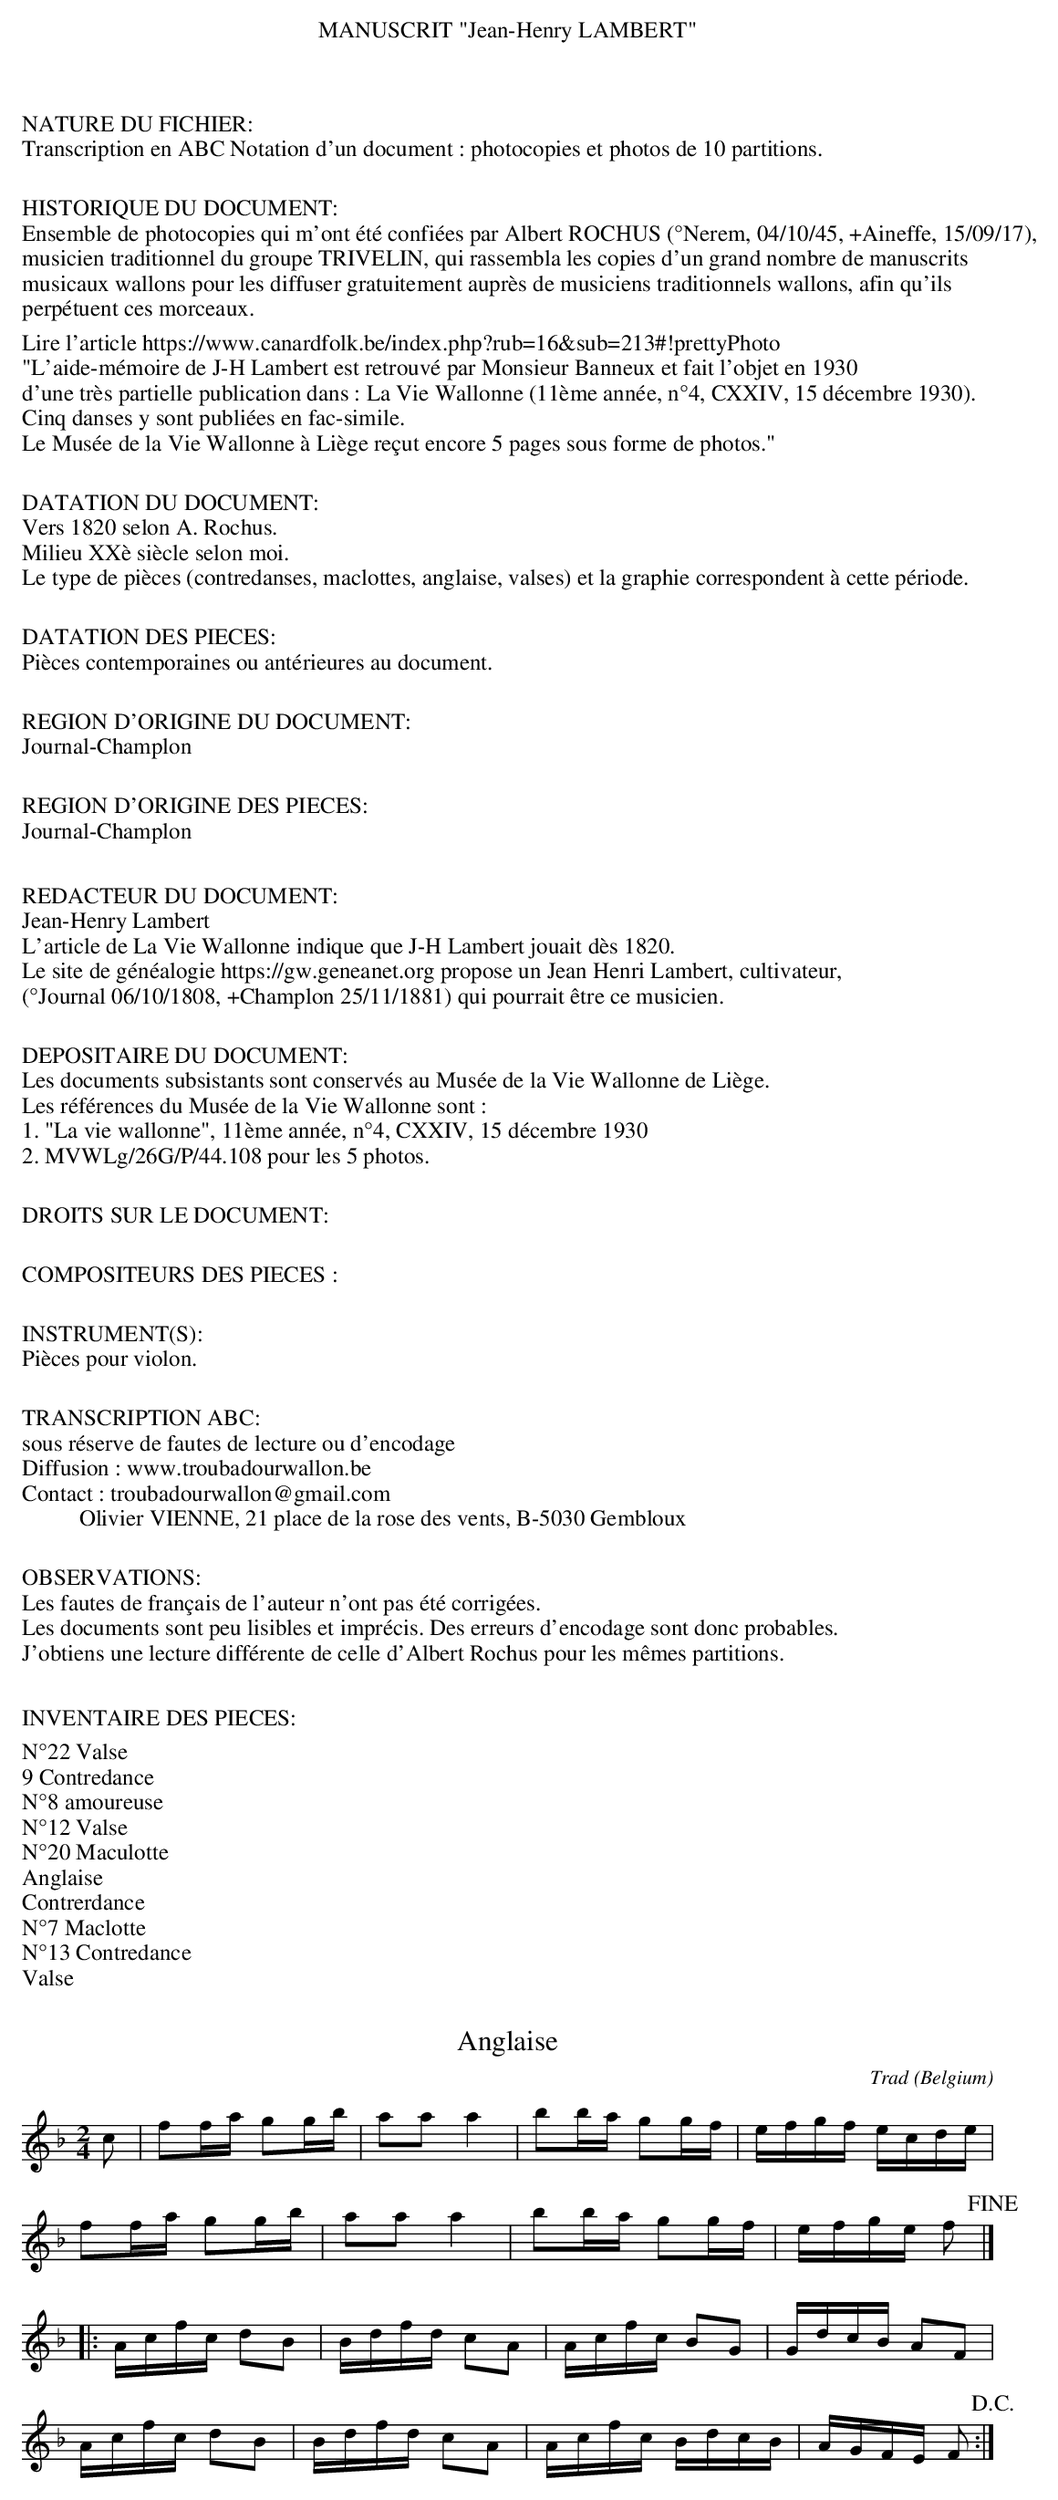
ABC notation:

X:1
T:Anglaise
C:Trad
O:Belgium
M:2/4
L:1/16
K:Fmaj
c2|f2fa g2gb|a2a2 a4|b2ba g2gf|efgf ecde|
f2fa g2gb|a2a2 a4|b2ba g2gf|efge f2!fine!|]
|:Acfc d2B2|Bdfd c2A2|Acfc B2G2|GdcB A2F2|
Acfc d2B2|Bdfd c2A2|Acfc BdcB|AGFE F2!D.C.!:|]
